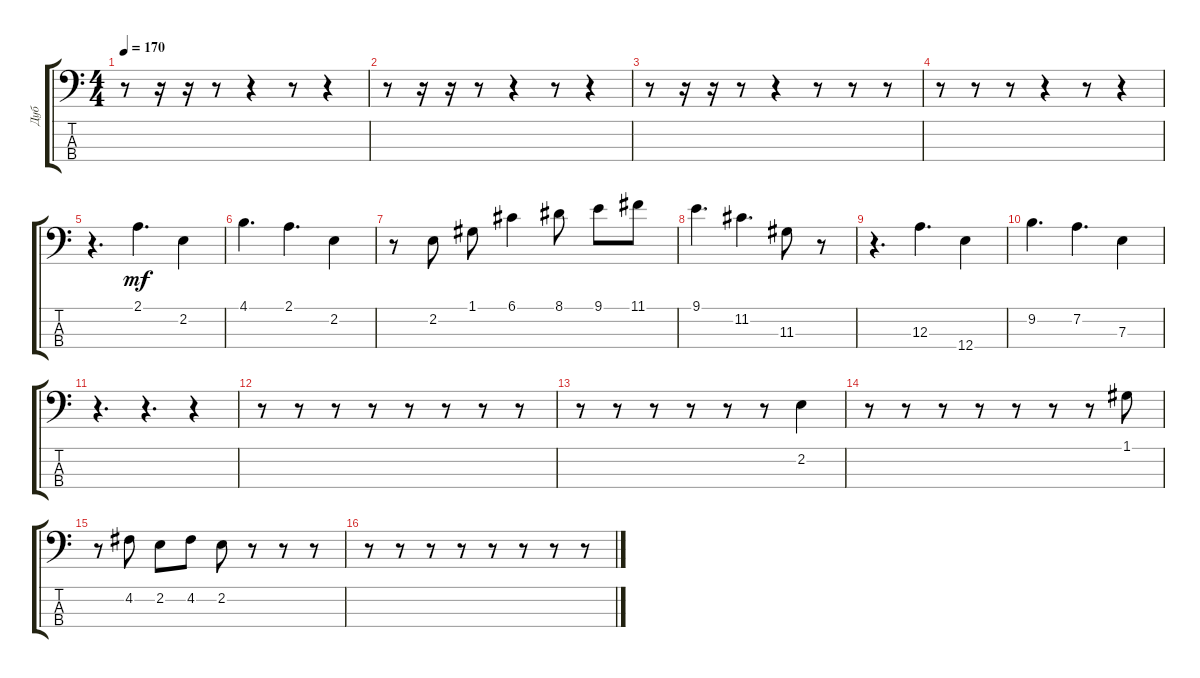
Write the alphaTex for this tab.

\track ("Дуб" "Дуб") {instrument electricbassfinger}
\staff {score tabs}
\tuning (G2 D2 A1 E1) {hide}
\ts (4 4)
\tempo 170
\clef f4
\ks c
r.8{dy mf} r.16 r.16 r.8 r.4 r.8 r.4 |
r.8 r.16 r.16 r.8 r.4 r.8 r.4 |
r.8 r.16 r.16 r.8 r.4 r.8 r.8 r.8 |
r.8 r.8 r.8 r.4 r.8 r.4 |
r.4{d} 2.1.4{d} 2.2.4 |
4.1.4{d} 2.1.4{d} 2.2.4 |
r.8 2.2.8 1.1.8 6.1.4 8.1.8 9.1.8 11.1.8 |
9.1.4{d} 11.2.4{d} 11.3.8 r.8 |
r.4{d} 12.3.4{d} 12.4.4 |
9.2.4{d} 7.2.4{d} 7.3.4 |
r.4{d} r.4{d} r.4 |
r.8 r.8 r.8 r.8 r.8 r.8 r.8 r.8 |
r.8 r.8 r.8 r.8 r.8 r.8 2.2.4 |
r.8 r.8 r.8 r.8 r.8 r.8 r.8 1.1.8 |
r.8 4.2.8 2.2.8 4.2.8 2.2.8 r.8 r.8 r.8 |
r.8 r.8 r.8 r.8 r.8 r.8 r.8 r.8
